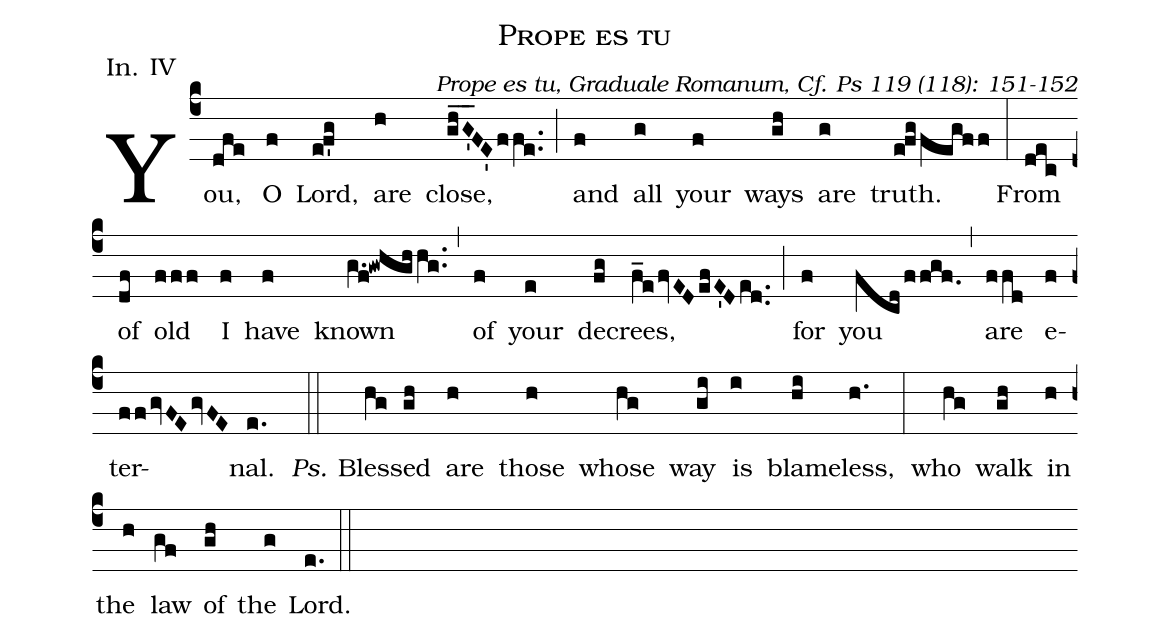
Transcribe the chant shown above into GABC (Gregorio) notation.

name: Prope es tu;
office-part: Introitus;
mode: 4;
commentary: Prope es tu, Graduale Romanum, Cf. Ps 119 (118): 151-152;
annotation: In. IV;
%%
(c4)You,(dfe) O(f) Lord,(ef'g) are(h) close,(gh_G'_FE'ffe..) (;)
and(f) all(g) your(f) ways(gh) are(g) truth.(efgfegff) (:)
From(dec) of(df) old(fff) I(f) have(f) known(g.f!gwhghhg..) (,)
of(f) your(e) de(fg)crees,(f_efvEDefE'Ded..) (;)
for(f) you(fcdffgf.) (,) are(ffd) e(f)ter(ffgvFEgvFE)nal.(e.) (::)

<i>Ps.</i> Bless(hg)ed(gh) are(h) those(h) whose(hg) way(gi) is(i) blame(hi)less,(h.) (:) who(hg) walk(gh) in(h) the(h) law(gf) of(gh) the(g) Lord.(e.) (::)
